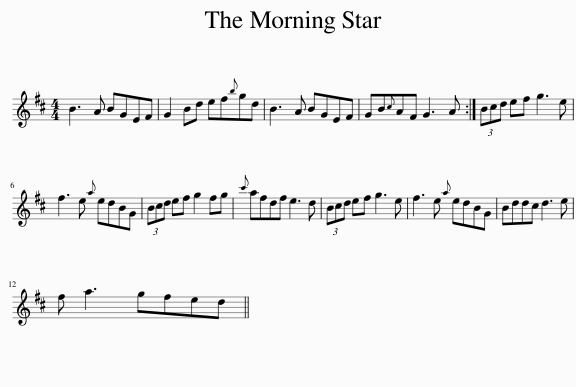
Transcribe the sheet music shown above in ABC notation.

X:1
L:1/8
M:4/4
I:linebreak $
K:D
V:1 treble
V:1
 B3 A BGEF | G2 Bd ef{b}gd | B3 A BGEF | GB{c}AF G3 A :| (3Bcd ef g3 e |$ %5
 f3 e{a} edBG | (3Bcd ef g2 fg |{c'} afdf e3 d | (3Bcd ef g3 e | f3 e{a} edBG | %10
 Bddc d3 e |$ f a3 gfed || %12
